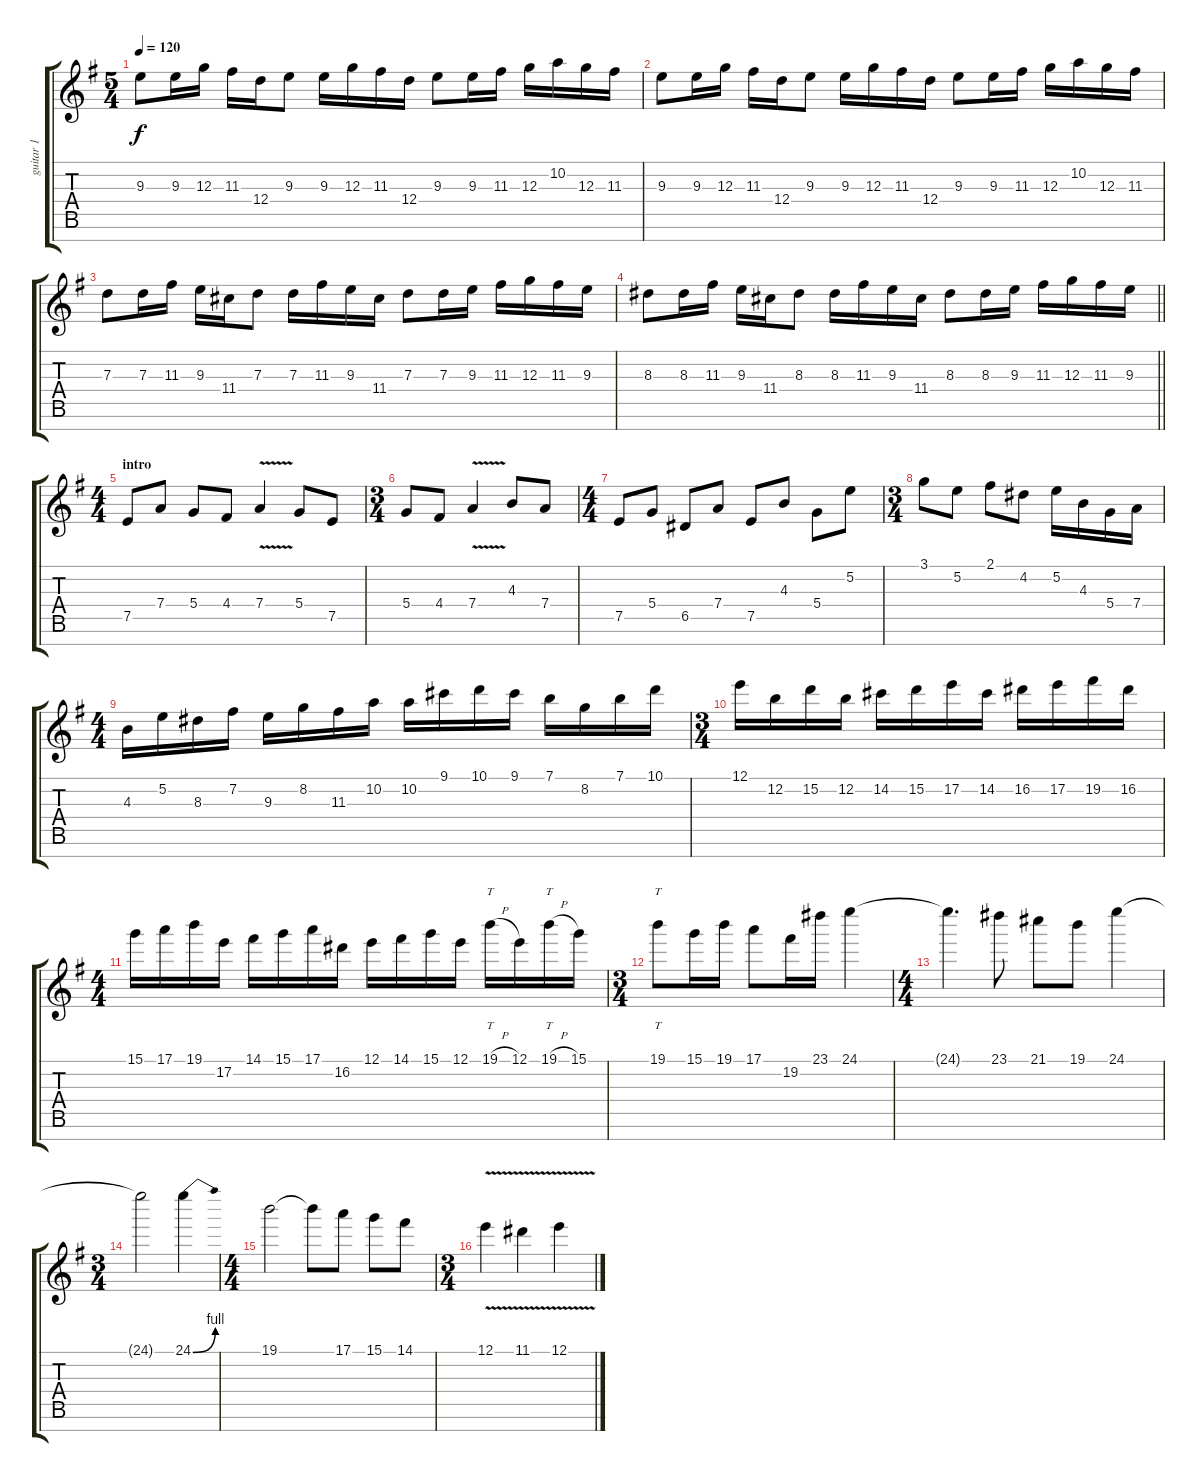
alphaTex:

\track ("guitar 1" "guitar 1") {instrument distortionguitar}
\staff {score tabs}
\tuning (E4 B3 G3 D3 A2 E2 B1) {hide}
\ts (5 4)
\tempo 120
\clef g2
\ks eminor
9.3.8{dy f} 9.3.16 12.3.16 11.3.16 12.4.16 9.3.8 9.3.16 12.3.16 11.3.16 12.4.16 9.3.8 9.3.16 11.3.16 12.3.16 10.2.16 12.3.16 11.3.16 |
9.3.8 9.3.16 12.3.16 11.3.16 12.4.16 9.3.8 9.3.16 12.3.16 11.3.16 12.4.16 9.3.8 9.3.16 11.3.16 12.3.16 10.2.16 12.3.16 11.3.16 |
7.3.8 7.3.16 11.3.16 9.3.16 11.4.16 7.3.8 7.3.16 11.3.16 9.3.16 11.4.16 7.3.8 7.3.16 9.3.16 11.3.16 12.3.16 11.3.16 9.3.16 |
\barLineRight lightlight
8.3.8 8.3.16 11.3.16 9.3.16 11.4.16 8.3.8 8.3.16 11.3.16 9.3.16 11.4.16 8.3.8 8.3.16 9.3.16 11.3.16 12.3.16 11.3.16 9.3.16 |
\ts (4 4)
\section ("" "intro")
\ks g
7.5.8 7.4.8 5.4.8 4.4.8 7.4{v}.4 5.4.8 7.5.8 |
\ts (3 4)
5.4.8 4.4.8 7.4{v}.4 4.3.8 7.4.8 |
\ts (4 4)
7.5.8 5.4.8 6.5.8 7.4.8 7.5.8 4.3.8 5.4.8 5.2.8 |
\ts (3 4)
3.1.8 5.2.8 2.1.8 4.2.8 5.2.16 4.3.16 5.4.16 7.4.16 |
\ts (4 4)
4.3.16 5.2.16 8.3.16 7.2.16 9.3.16 8.2.16 11.3.16 10.2.16 10.2.16 9.1.16 10.1.16 9.1.16 7.1.16 8.2.16 7.1.16 10.1.16 |
\ts (3 4)
12.1.16 12.2.16 15.2.16 12.2.16 14.2.16 15.2.16 17.2.16 14.2.16 16.2.16 17.2.16 19.2.16 16.2.16 |
\ts (4 4)
15.1.16 17.1.16 19.1.16 17.2.16 14.1.16 15.1.16 17.1.16 16.2.16 12.1.16 14.1.16 15.1.16 12.1.16 19.1{h}.16{tt} 12.1.16 19.1{h}.16{tt} 15.1.16 |
\ts (3 4)
19.1.8{tt} 15.1.16 19.1.16 17.1.8 19.2.16 23.1.16 24.1.4 |
\ts (4 4)
24.1{t}.4{d} 23.1.8 21.1.8 19.1.8 24.1.4 |
\ts (3 4)
24.1{t}.2 24.1{be (bend 0 0 60 4)}.4 |
\ts (4 4)
19.1.2 19.1{t}.8 17.1.8 15.1.8 14.1.8 |
\ts (3 4)
12.1{v}.4 11.1{v}.4 12.1{v}.4
